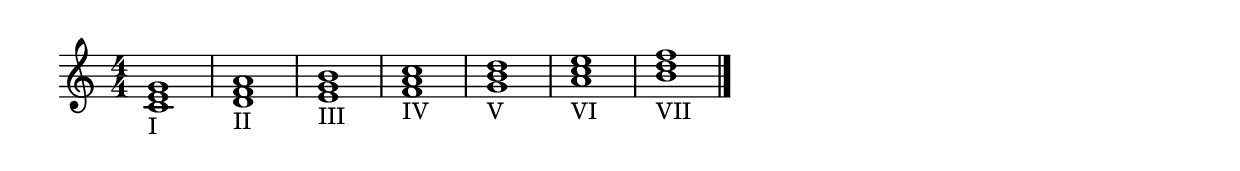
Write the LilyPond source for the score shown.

\version "2.18.2"
\header {
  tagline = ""
}

\score {

\new Staff \relative c' {
  \numericTimeSignature
  \time 4/4
  <c e g>1 -"I" |
  <d f a>  -"II"|
  <e g b> -"III" |
  <f a c> -"IV" |
  <g b d> -"V" |
  <a c e> -"VI"|
  <b d f> -"VII" \bar "|."
}

\layout {
    %  ragged-last = ##t
    %  line-width = 150\mm
    indent = 0\mm
}

%\midi {
%     \tempo 4 = 130
%}

} %score
